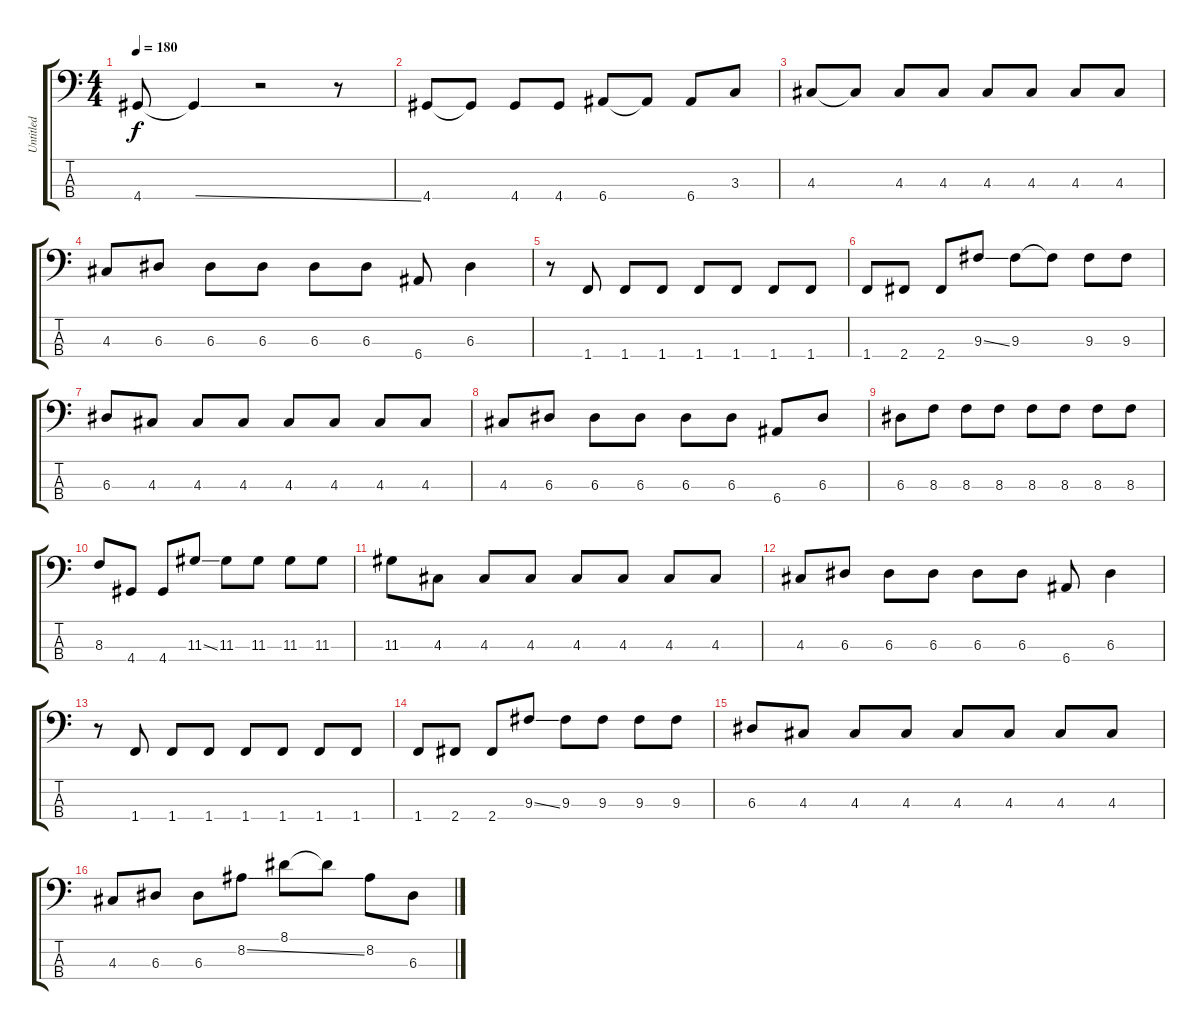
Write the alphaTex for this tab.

\track ("Untitled" "Untitled") {instrument electricbassfinger}
\staff {score tabs}
\tuning (G2 D2 A1 E1) {hide}
\ts (4 4)
\tempo 180
\clef f4
\ks c
4.4.8{dy f} 4.4{ss t}.4 r.2 r.8 |
4.4.8 4.4{t}.8 4.4.8 4.4.8 6.4.8 6.4{t}.8 6.4.8 3.3.8 |
4.3.8 4.3{t}.8 4.3.8 4.3.8 4.3.8 4.3.8 4.3.8 4.3.8 |
4.3.8 6.3.8 6.3.8 6.3.8 6.3.8 6.3.8 6.4.8 6.3.4 |
r.8 1.4.8 1.4.8 1.4.8 1.4.8 1.4.8 1.4.8 1.4.8 |
1.4.8 2.4.8 2.4.8 9.3{ss}.8 9.3.8 9.3{t}.8 9.3.8 9.3.8 |
6.3.8 4.3.8 4.3.8 4.3.8 4.3.8 4.3.8 4.3.8 4.3.8 |
4.3.8 6.3.8 6.3.8 6.3.8 6.3.8 6.3.8 6.4.8 6.3.8 |
6.3.8 8.3.8 8.3.8 8.3.8 8.3.8 8.3.8 8.3.8 8.3.8 |
8.3.8 4.4.8 4.4.8 11.3{ss}.8 11.3.8 11.3.8 11.3.8 11.3.8 |
11.3.8 4.3.8 4.3.8 4.3.8 4.3.8 4.3.8 4.3.8 4.3.8 |
4.3.8 6.3.8 6.3.8 6.3.8 6.3.8 6.3.8 6.4.8 6.3.4 |
r.8 1.4.8 1.4.8 1.4.8 1.4.8 1.4.8 1.4.8 1.4.8 |
1.4.8 2.4.8 2.4.8 9.3{ss}.8 9.3.8 9.3.8 9.3.8 9.3.8 |
6.3.8 4.3.8 4.3.8 4.3.8 4.3.8 4.3.8 4.3.8 4.3.8 |
4.3.8 6.3.8 6.3.8 8.2{ss}.8 8.1.8 8.1{t}.8 8.2.8 6.3.8
